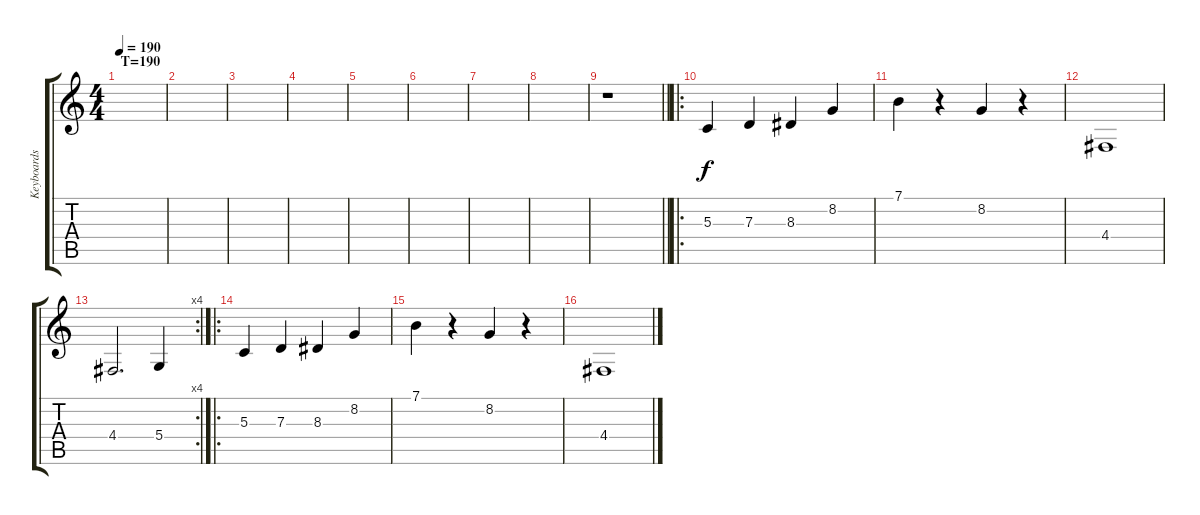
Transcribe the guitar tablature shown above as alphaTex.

\track ("Keyboards" "Keyboards") {instrument synthstrings1}
\staff {score tabs}
\tuning (E4 B3 G3 D3 A2 E2) {hide}
\ts (4 4)
\section ("" "T=190")
\tempo 190
\clef g2
\ks c
|
|
|
|
|
|
|
|
\barLineRight lightlight
r.1 |
\ro
5.3.4{instrument pizzicatostrings} 7.3.4 8.3.4 8.2.4 |
7.1.4 r.4 8.2.4 r.4 |
4.4.1 |
\rc 4
4.4.2{d} 5.4.4 |
\ro
5.3.4{instrument pizzicatostrings} 7.3.4 8.3.4 8.2.4 |
7.1.4 r.4 8.2.4 r.4 |
4.4.1
